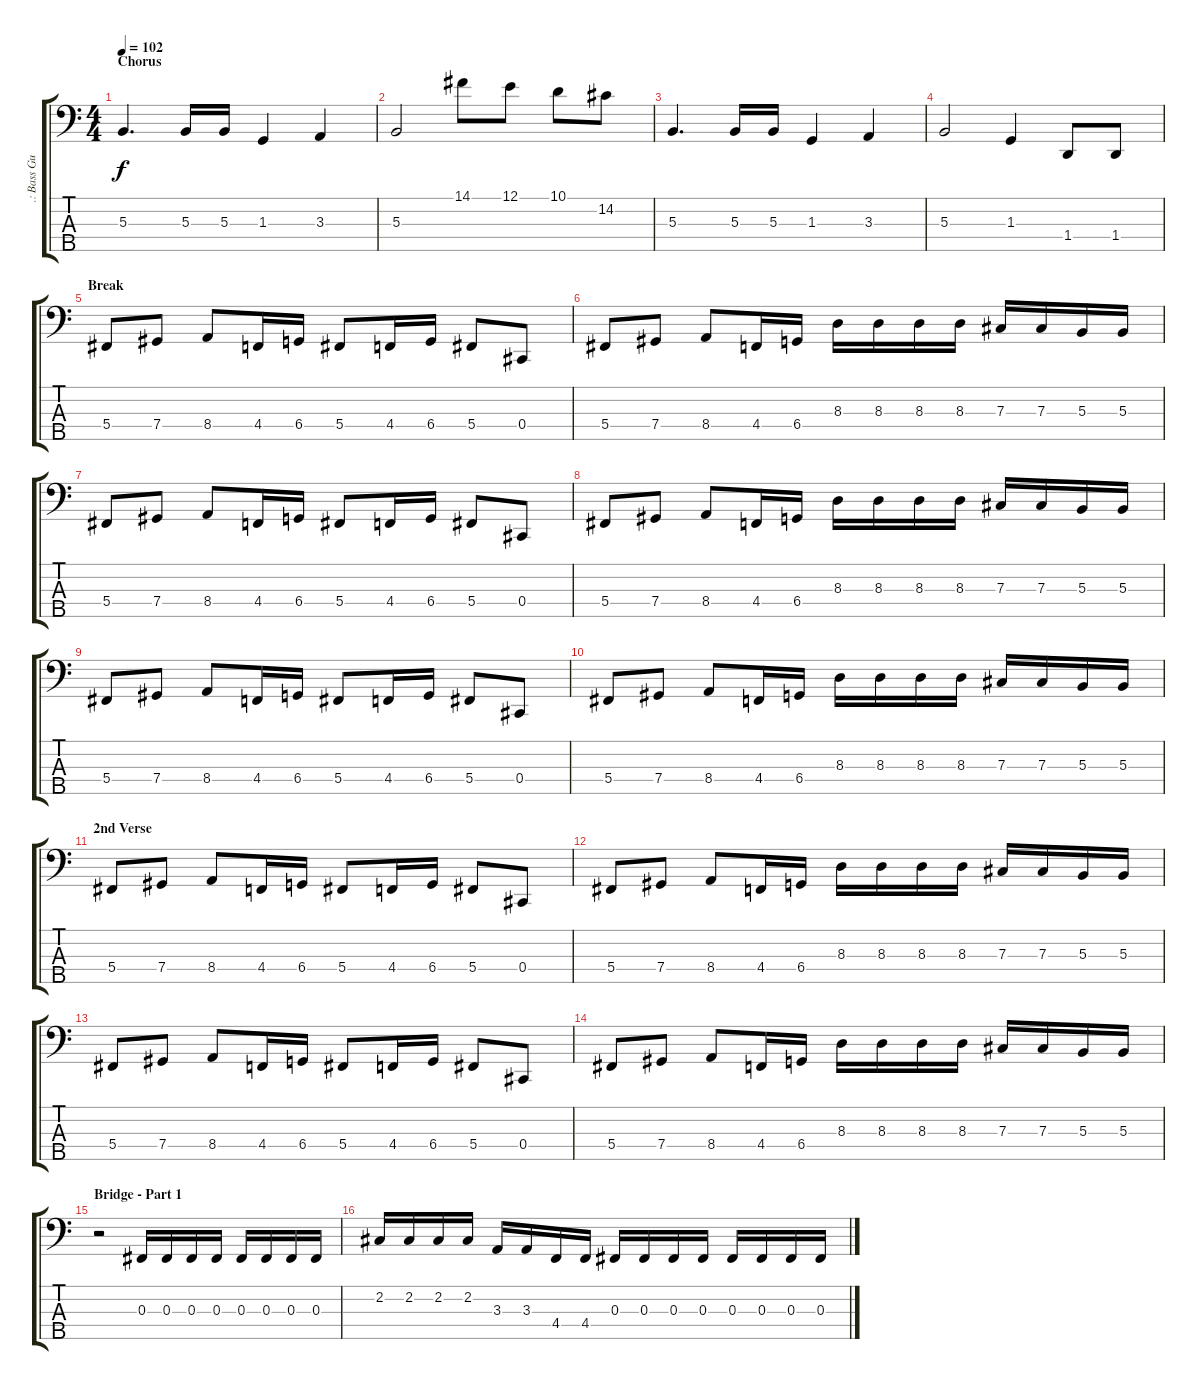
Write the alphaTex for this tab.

\track (".: Bass Guitar :." ".: Bass Gu") {instrument electricbassfinger}
\staff {score tabs}
\tuning (E2 B1 Gb1 Db1 Ab0) {hide}
\ts (4 4)
\section ("" "Chorus")
\tempo 102
\clef f4
\ks c
5.3.4{d dy f} 5.3.16 5.3.16 1.3.4 3.3.4 |
5.3.2 14.1.8 12.1.8 10.1.8 14.2.8 |
5.3.4{d} 5.3.16 5.3.16 1.3.4 3.3.4 |
5.3.2 1.3.4 1.4.8 1.4.8 |
\section ("" "Break")
5.4.8 7.4.8 8.4.8 4.4.16 6.4.16 5.4.8 4.4.16 6.4.16 5.4.8 0.4.8 |
5.4.8 7.4.8 8.4.8 4.4.16 6.4.16 8.3.16 8.3.16 8.3.16 8.3.16 7.3.16 7.3.16 5.3.16 5.3.16 |
5.4.8 7.4.8 8.4.8 4.4.16 6.4.16 5.4.8 4.4.16 6.4.16 5.4.8 0.4.8 |
5.4.8 7.4.8 8.4.8 4.4.16 6.4.16 8.3.16 8.3.16 8.3.16 8.3.16 7.3.16 7.3.16 5.3.16 5.3.16 |
5.4.8 7.4.8 8.4.8 4.4.16 6.4.16 5.4.8 4.4.16 6.4.16 5.4.8 0.4.8 |
5.4.8 7.4.8 8.4.8 4.4.16 6.4.16 8.3.16 8.3.16 8.3.16 8.3.16 7.3.16 7.3.16 5.3.16 5.3.16 |
\section ("" "2nd Verse")
5.4.8 7.4.8 8.4.8 4.4.16 6.4.16 5.4.8 4.4.16 6.4.16 5.4.8 0.4.8 |
5.4.8 7.4.8 8.4.8 4.4.16 6.4.16 8.3.16 8.3.16 8.3.16 8.3.16 7.3.16 7.3.16 5.3.16 5.3.16 |
5.4.8 7.4.8 8.4.8 4.4.16 6.4.16 5.4.8 4.4.16 6.4.16 5.4.8 0.4.8 |
5.4.8 7.4.8 8.4.8 4.4.16 6.4.16 8.3.16 8.3.16 8.3.16 8.3.16 7.3.16 7.3.16 5.3.16 5.3.16 |
\section ("" "Bridge - Part 1")
r.2 0.3.16 0.3.16 0.3.16 0.3.16 0.3.16 0.3.16 0.3.16 0.3.16 |
2.2.16 2.2.16 2.2.16 2.2.16 3.3.16 3.3.16 4.4.16 4.4.16 0.3.16 0.3.16 0.3.16 0.3.16 0.3.16 0.3.16 0.3.16 0.3.16
